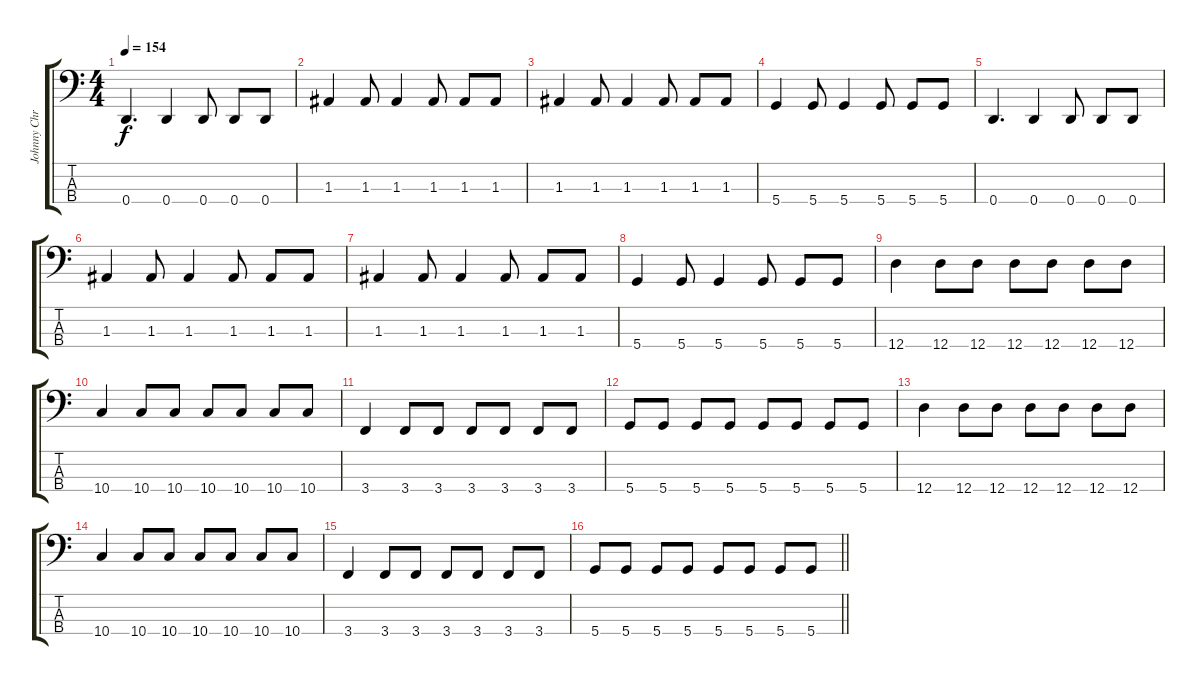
\track ("Johnny Christ" "Johnny Chr") {instrument electricbassfinger}
\staff {score tabs}
\tuning (G2 D2 A1 D1) {hide}
\ts (4 4)
\tempo 154
\clef f4
\ks c
0.4.4{d dy f} 0.4.4 0.4.8 0.4.8 0.4.8 |
1.3.4 1.3.8 1.3.4 1.3.8 1.3.8 1.3.8 |
1.3.4 1.3.8 1.3.4 1.3.8 1.3.8 1.3.8 |
5.4.4 5.4.8 5.4.4 5.4.8 5.4.8 5.4.8 |
0.4.4{d} 0.4.4 0.4.8 0.4.8 0.4.8 |
1.3.4 1.3.8 1.3.4 1.3.8 1.3.8 1.3.8 |
1.3.4 1.3.8 1.3.4 1.3.8 1.3.8 1.3.8 |
5.4.4 5.4.8 5.4.4 5.4.8 5.4.8 5.4.8 |
12.4.4 12.4.8 12.4.8 12.4.8 12.4.8 12.4.8 12.4.8 |
10.4.4 10.4.8 10.4.8 10.4.8 10.4.8 10.4.8 10.4.8 |
3.4.4 3.4.8 3.4.8 3.4.8 3.4.8 3.4.8 3.4.8 |
5.4.8 5.4.8 5.4.8 5.4.8 5.4.8 5.4.8 5.4.8 5.4.8 |
12.4.4 12.4.8 12.4.8 12.4.8 12.4.8 12.4.8 12.4.8 |
10.4.4 10.4.8 10.4.8 10.4.8 10.4.8 10.4.8 10.4.8 |
3.4.4 3.4.8 3.4.8 3.4.8 3.4.8 3.4.8 3.4.8 |
\barLineRight lightlight
5.4.8 5.4.8 5.4.8 5.4.8 5.4.8 5.4.8 5.4.8 5.4.8
